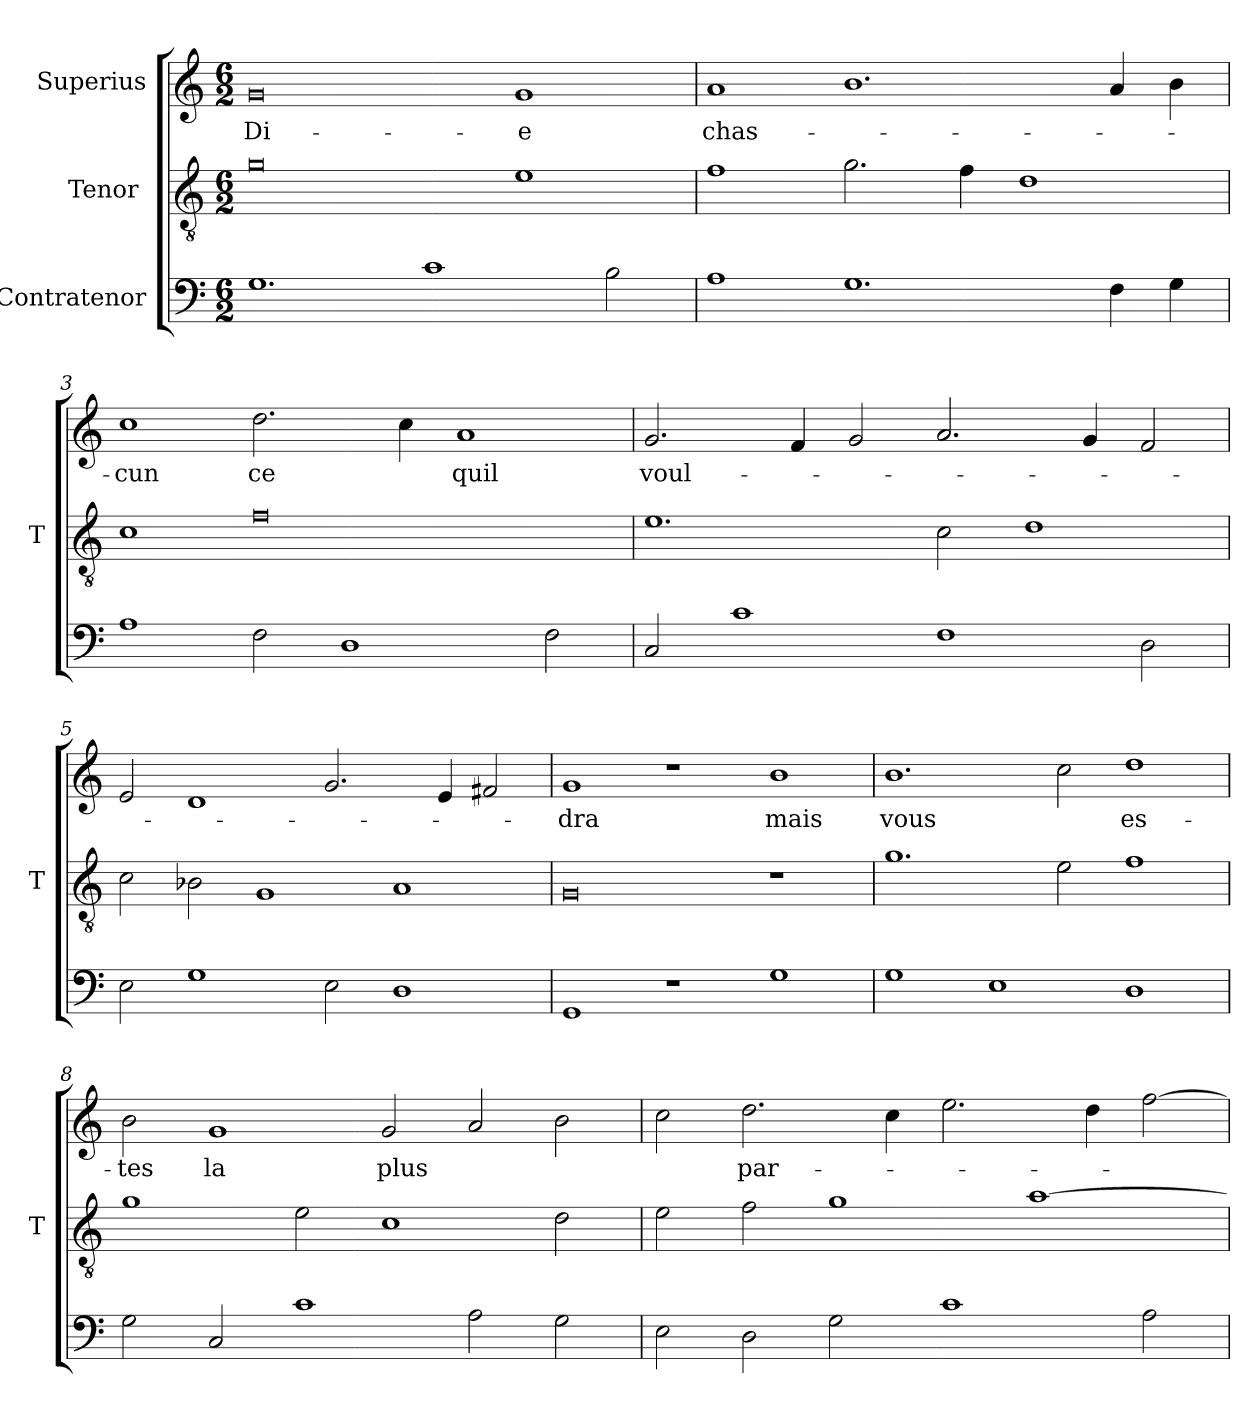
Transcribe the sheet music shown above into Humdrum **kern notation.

**kern	**kern	**kern	**text
*part3	*part2	*part1	*part1
*staff3	*staff2	*staff1	*staff1
*I"Contratenor	*I"Tenor 	*I"Superius	*
*	*I'T	*	*
*clefF4	*clefGv2	*clefG2	*
*M6/2	*M6/2	*M6/2	*
=1	=1	=1	=1
1.G	0g	0g	Di-
1c	.	.	.
.	1e	1g	-e
2B	.	.	.
=2	=2	=2	=2
1A	1f	1a	chas-
1.G	2.g	1.b	.
.	4f	.	.
.	1d	.	.
4F	.	4a	.
4G	.	4b	.
=3	=3	=3	=3
1A	1c	1cc	-cun
2F	0f	2.dd	-ce
1D	.	.	.
.	.	4cc	.
.	.	1a	-quil
2F	.	.	.
=4	=4	=4	=4
2C	1.e	2.g	voul-
1c	.	.	.
.	.	4f	.
.	.	2g	.
1F	2c	2.a	.
.	1d	.	.
.	.	4g	.
2D	.	2f	.
=5	=5	=5	=5
2E	2c	2e	.
1G	2B-X	1d	.
.	1G	.	.
2E	.	2.g	.
1D	1A	.	.
.	.	4e	.
.	.	2f#X	.
=6	=6	=6	=6
1GG	0G	1g	-dra
1r	.	1r	.
1G	1r	1b	-mais
=7	=7	=7	=7
1G	1.g	1.b	-vous
1E	.	.	.
.	2e	2cc	.
1D	1f	1dd	es-
=8	=8	=8	=8
2G	1g	2b	-tes
2C	.	1g	-la
1c	2e	.	.
.	1c	2g	-plus
2A	.	2a	.
2G	2d	2b	.
=9	=9	=9	=9
2E	2e	2cc	.
2D	2f	2.dd	par-
2G	1g	.	.
.	.	4cc	.
1c	.	2.ee	.
.	[1a	.	.
.	.	4dd	.
2A	.	[2ff	.
=	=	=	=
*-	*-	*-	*-
